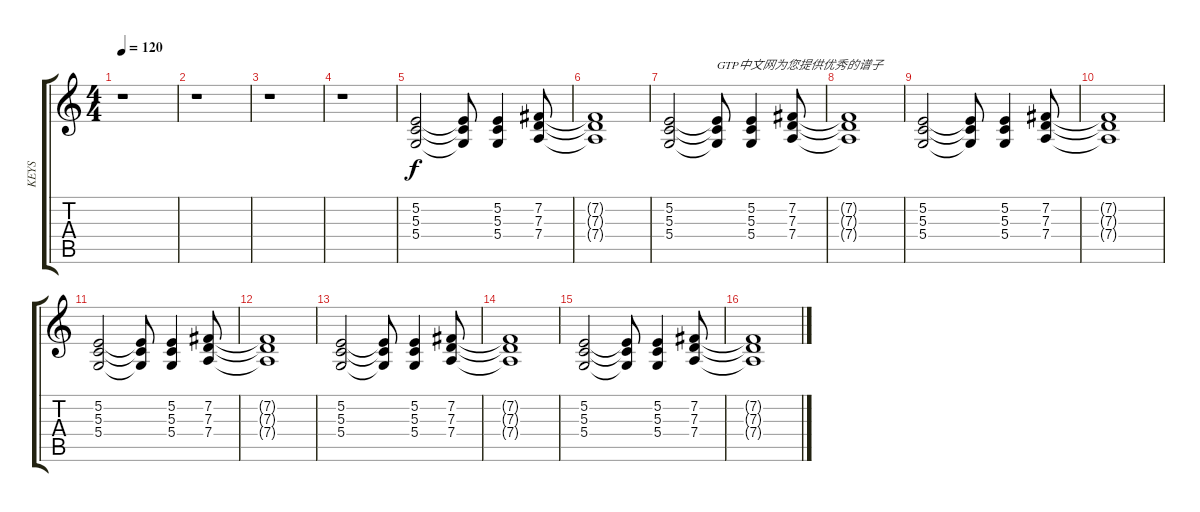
\track ("KEYS" "KEYS") {instrument stringensemble1}
\staff {score tabs}
\tuning (E4 B3 G3 D3 A2 E2) {hide}
\ts (4 4)
\tempo 120
\clef g2
\ks c
r.1{dy f instrument stringensemble1} |
r.1 |
r.1 |
r.1 |
(5.2 5.3 5.4).2 (5.2{t} 5.3{t} 5.4{t}).8 (5.2 5.3 5.4).4 (7.2 7.3 7.4).8 |
(7.2{t} 7.3{t} 7.4{t}).1 |
(5.2 5.3 5.4).2 (5.2{t} 5.3{t} 5.4{t}).8{txt "GTP中文网为您提供优秀的谱子"} (5.2 5.3 5.4).4 (7.2 7.3 7.4).8 |
(7.2{t} 7.3{t} 7.4{t}).1 |
(5.2 5.3 5.4).2 (5.2{t} 5.3{t} 5.4{t}).8 (5.2 5.3 5.4).4 (7.2 7.3 7.4).8 |
(7.2{t} 7.3{t} 7.4{t}).1 |
(5.2 5.3 5.4).2 (5.2{t} 5.3{t} 5.4{t}).8 (5.2 5.3 5.4).4 (7.2 7.3 7.4).8 |
(7.2{t} 7.3{t} 7.4{t}).1 |
(5.2 5.3 5.4).2 (5.2{t} 5.3{t} 5.4{t}).8 (5.2 5.3 5.4).4 (7.2 7.3 7.4).8 |
(7.2{t} 7.3{t} 7.4{t}).1 |
(5.2 5.3 5.4).2 (5.2{t} 5.3{t} 5.4{t}).8 (5.2 5.3 5.4).4 (7.2 7.3 7.4).8 |
(7.2{t} 7.3{t} 7.4{t}).1
